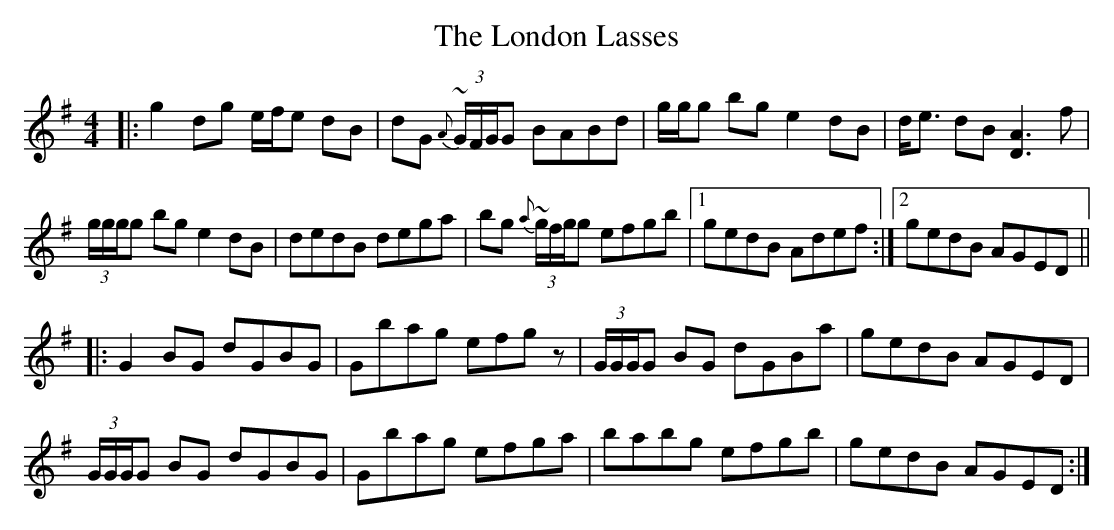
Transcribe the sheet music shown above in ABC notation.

X:1
T: The London Lasses
M: 4/4
L: 1/8
K: Gmaj
|:g2 dg e/f/e dB|dG {A}~ (3G/F/G/G BABd|g/g/g bg e2 dB|d<e dB [D3A3] f|
(3g/g/g/g bg e2 dB|dedB dega|bg {a}~ (3g/f/g/g efgb|1 gedB Adef:|2 gedB AGED||
|:G2 BG dGBG|Gbag efgz|(3G/G/G/G BG dGBa|gedB AGED|
(3G/G/G/G BG dGBG|Gbag efga | babg efgb|gedB AGED:|
